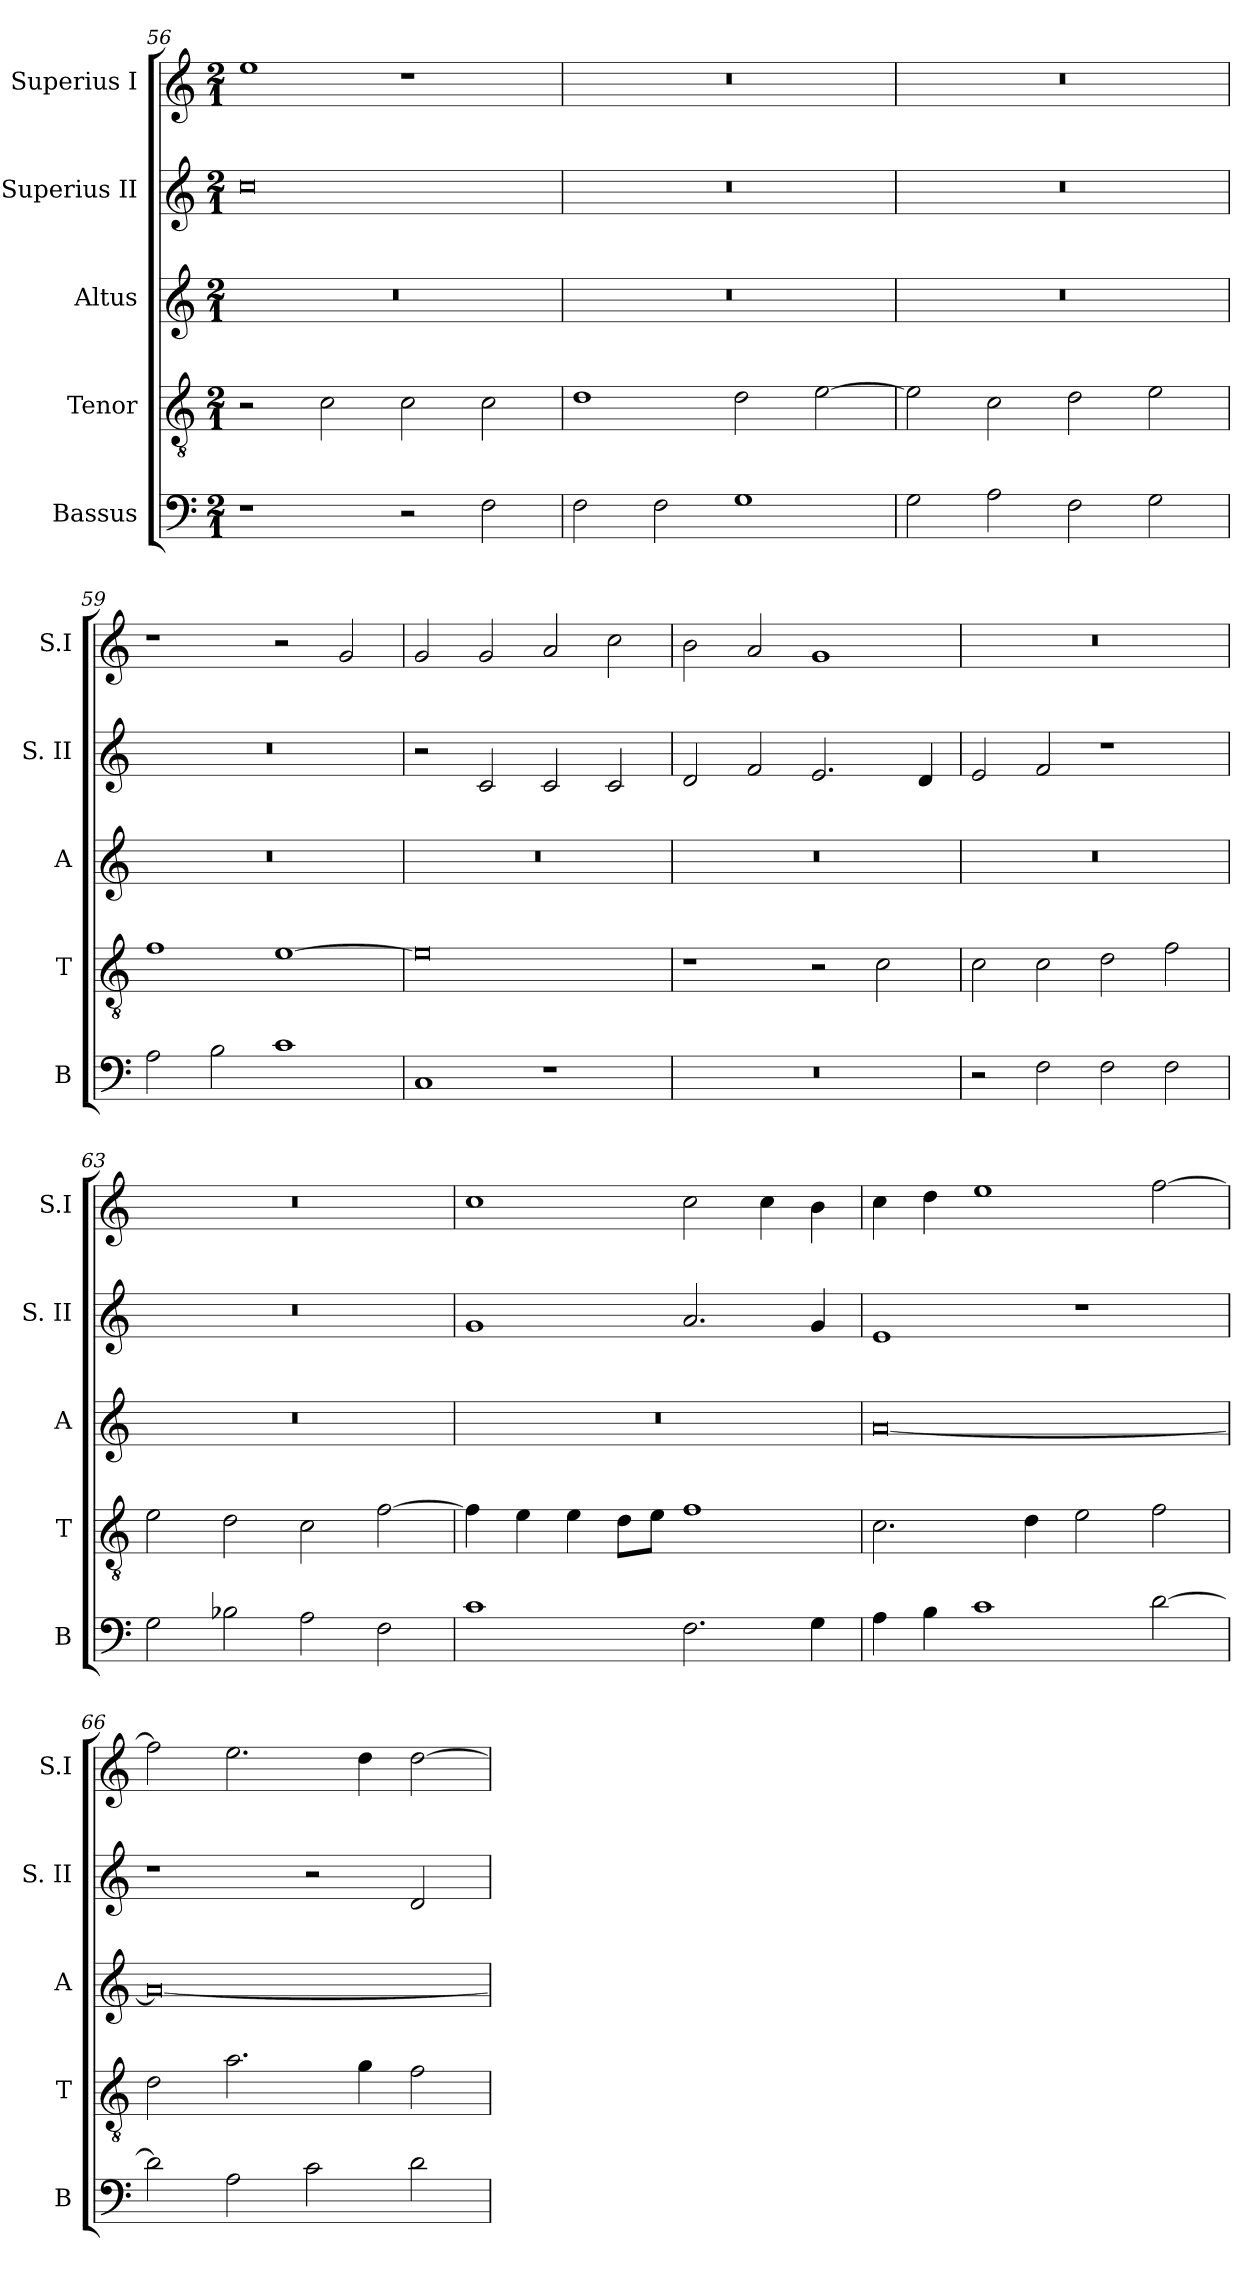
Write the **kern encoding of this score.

**kern	**kern	**kern	**kern	**kern
*part5	*part4	*part3	*part2	*part1
*staff5	*staff4	*staff3	*staff2	*staff1
*I"Bassus	*I"Tenor	*I"Altus	*I"Superius II	*I"Superius I
*I'B	*I'T	*I'A	*I'S. II	*I'S.I
*clefF4	*clefGv2	*clefG2	*clefG2	*clefG2
*k[]	*k[]	*k[]	*k[]	*k[]
*C:	*C:	*C:	*C:	*C:
*M2/1	*M2/1	*M2/1	*M2/1	*M2/1
=56	=56	=56	=56	=56
1r	2r	0r	0cc	1ee
.	2c	.	.	.
2r	2c	.	.	1r
2F	2c	.	.	.
=57	=57	=57	=57	=57
2F	1d	0r	0r	0r
2F	.	.	.	.
1G	2d	.	.	.
.	[2e	.	.	.
=58	=58	=58	=58	=58
2G	2e]	0r	0r	0r
2A	2c	.	.	.
2F	2d	.	.	.
2G	2e	.	.	.
=59	=59	=59	=59	=59
2A	1f	0r	0r	1r
2B	.	.	.	.
1c	[1e	.	.	2r
.	.	.	.	2g
=60	=60	=60	=60	=60
1C	0e]	0r	2r	2g
.	.	.	2c	2g
1r	.	.	2c	2a
.	.	.	2c	2cc
=61	=61	=61	=61	=61
0r	1r	0r	2d	2b
.	.	.	2f	2a
.	2r	.	2.e	1g
.	2c	.	.	.
.	.	.	4d	.
=62	=62	=62	=62	=62
2r	2c	0r	2e	0r
2F	2c	.	2f	.
2F	2d	.	1r	.
2F	2f	.	.	.
=63	=63	=63	=63	=63
2G	2e	0r	0r	0r
2B-X	2d	.	.	.
2A	2c	.	.	.
2F	[2f	.	.	.
=64	=64	=64	=64	=64
1c	4f]	0r	1g	1cc
.	4e	.	.	.
.	4e	.	.	.
.	8dL	.	.	.
.	8eJ	.	.	.
2.F	1f	.	2.a	2cc
.	.	.	.	4cc
4G	.	.	4g	4b
=65	=65	=65	=65	=65
4A	2.c	[0a	1e	4cc
4B	.	.	.	4dd
1c	.	.	.	1ee
.	4d	.	.	.
.	2e	.	1r	.
[2d	2f	.	.	[2ff
=66	=66	=66	=66	=66
2d]	2d	0a_	1r	2ff]
2A	2.a	.	.	2.ee
2c	.	.	2r	.
.	4g	.	.	4dd
2d	2f	.	2d	[2dd
=	=	=	=	=
*-	*-	*-	*-	*-
